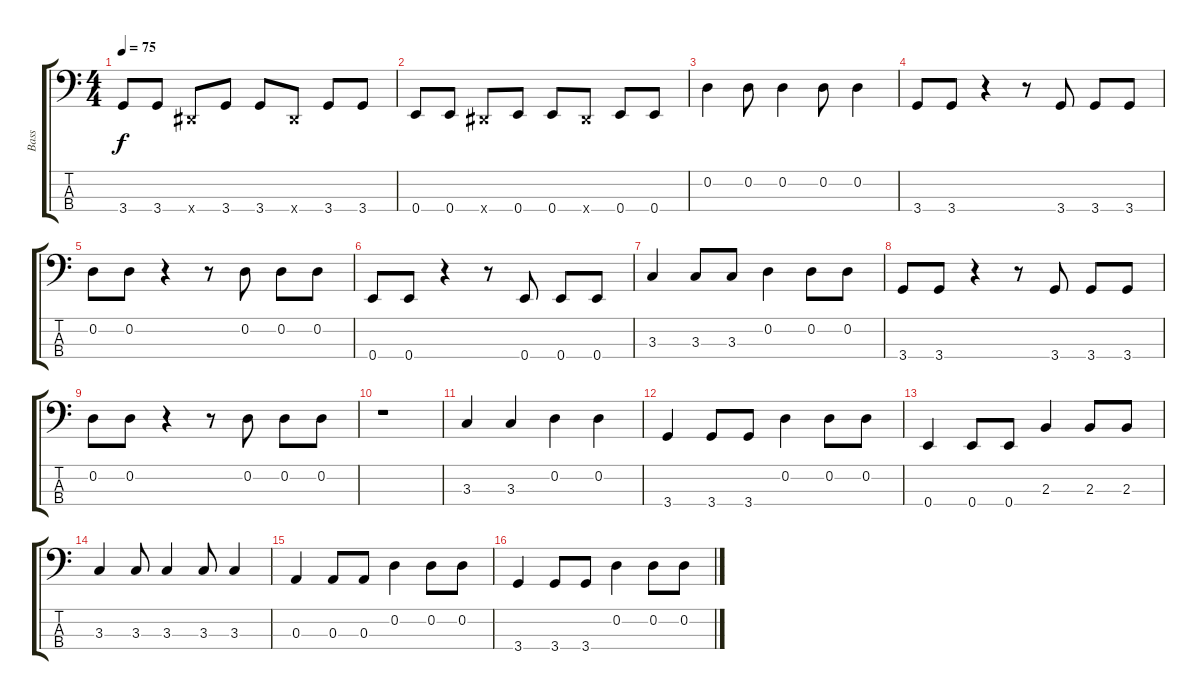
\track ("Bass" "Bass") {instrument electricbassfinger}
\staff {score tabs}
\tuning (G2 D2 A1 E1) {hide}
\ts (4 4)
\tempo 75
\clef f4
\ks c
3.4.8{dy f} 3.4.8 -1.4{x}.8 3.4.8 3.4.8 -1.4{x}.8 3.4.8 3.4.8 |
0.4.8 0.4.8 -1.4{x}.8 0.4.8 0.4.8 -1.4{x}.8 0.4.8 0.4.8 |
0.2.4 0.2.8 0.2.4 0.2.8 0.2.4 |
3.4.8 3.4.8 r.4 r.8 3.4.8 3.4.8 3.4.8 |
0.2.8 0.2.8 r.4 r.8 0.2.8 0.2.8 0.2.8 |
0.4.8 0.4.8 r.4 r.8 0.4.8 0.4.8 0.4.8 |
3.3.4 3.3.8 3.3.8 0.2.4 0.2.8 0.2.8 |
3.4.8 3.4.8 r.4 r.8 3.4.8 3.4.8 3.4.8 |
0.2.8 0.2.8 r.4 r.8 0.2.8 0.2.8 0.2.8 |
r.1 |
3.3.4 3.3.4 0.2.4 0.2.4 |
3.4.4 3.4.8 3.4.8 0.2.4 0.2.8 0.2.8 |
0.4.4 0.4.8 0.4.8 2.3.4 2.3.8 2.3.8 |
3.3.4 3.3.8 3.3.4 3.3.8 3.3.4 |
0.3.4 0.3.8 0.3.8 0.2.4 0.2.8 0.2.8 |
3.4.4 3.4.8 3.4.8 0.2.4 0.2.8 0.2.8
